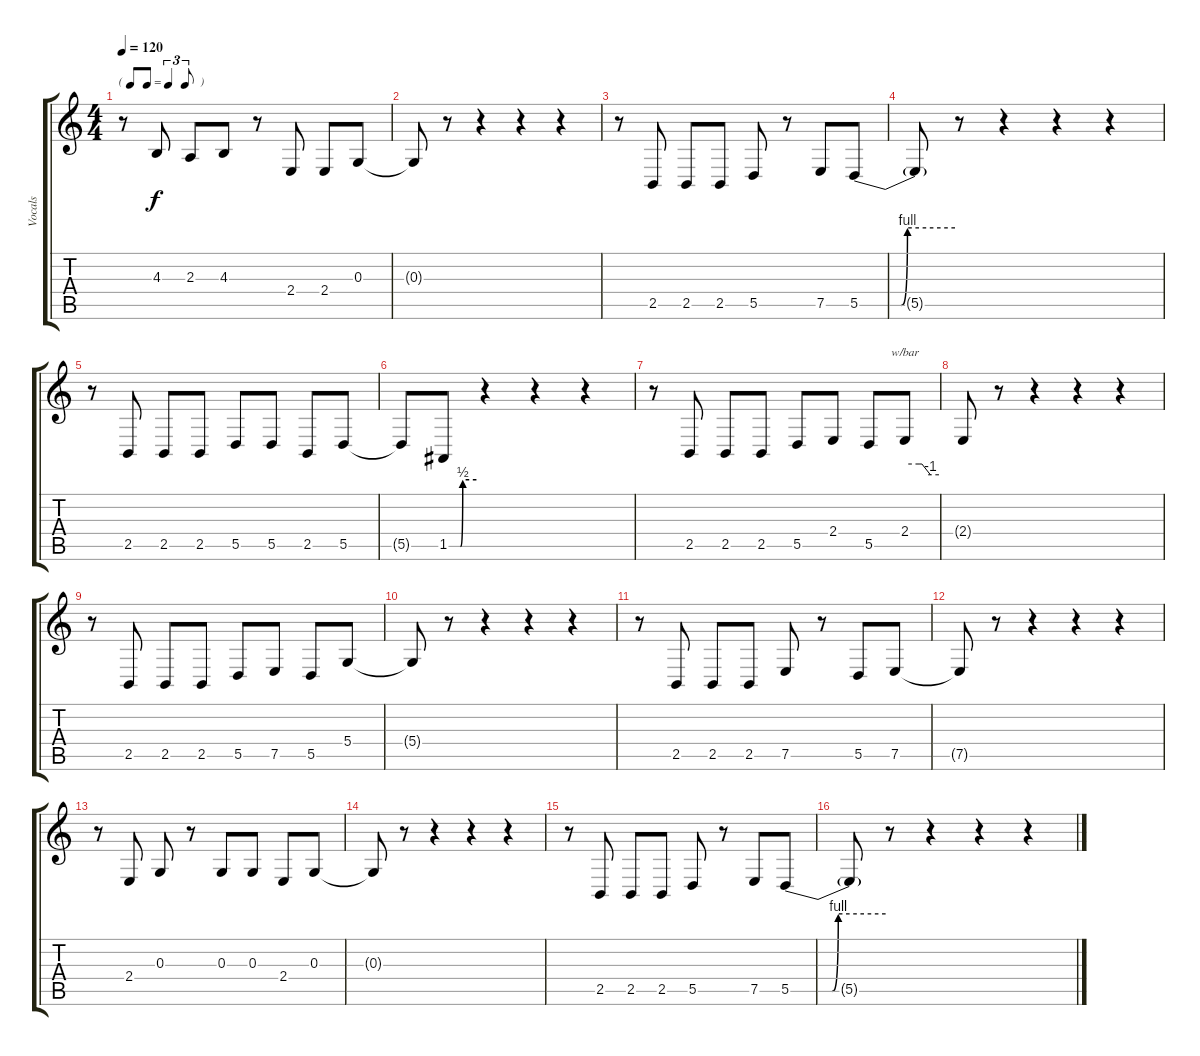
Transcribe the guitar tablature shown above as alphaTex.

\track ("Vocals" "Vocals") {instrument baritonesax}
\staff {score tabs}
\tuning (E4 B3 G3 D3 A2 E2) {hide}
\ts (4 4)
\tf triplet8th
\tempo 120
\clef g2
\ks c
r.8{dy f} 4.3.8 2.3.8 4.3.8 r.8 2.4.8 2.4.8 0.3.8 |
0.3{t}.8 r.8 r.4 r.4 r.4 |
r.8 2.5.8 2.5.8 2.5.8 5.5.8 r.8 7.5.8 5.5{be (custom 0 0 26 0 30 4 60 4)}.8 |
5.5{t}.8 r.8 r.4 r.4 r.4 |
r.8 2.5.8 2.5.8 2.5.8 5.5.8 5.5.8 2.5.8 5.5.8 |
5.5{t}.8 1.5{be (custom 0 0 25 0 30 2 60 2)}.8 r.4 r.4 r.4 |
r.8 2.5.8 2.5.8 2.5.8 5.5.8 2.4.8 5.5.8 2.4.8{tbe (custom default 0 0 25 0 30 0 45 -4 60 -4)} |
2.4{t}.8 r.8 r.4 r.4 r.4 |
r.8 2.5.8 2.5.8 2.5.8 5.5.8 7.5.8 5.5.8 5.4.8 |
5.4{t}.8 r.8 r.4 r.4 r.4 |
r.8 2.5.8 2.5.8 2.5.8 7.5.8 r.8 5.5.8 7.5.8 |
7.5{t}.8 r.8 r.4 r.4 r.4 |
r.8 2.4.8 0.3.8 r.8 0.3.8 0.3.8 2.4.8 0.3.8 |
0.3{t}.8 r.8 r.4 r.4 r.4 |
r.8 2.5.8 2.5.8 2.5.8 5.5.8 r.8 7.5.8 5.5{be (custom 0 0 26 0 30 4 60 4)}.8 |
5.5{t}.8 r.8 r.4 r.4 r.4
